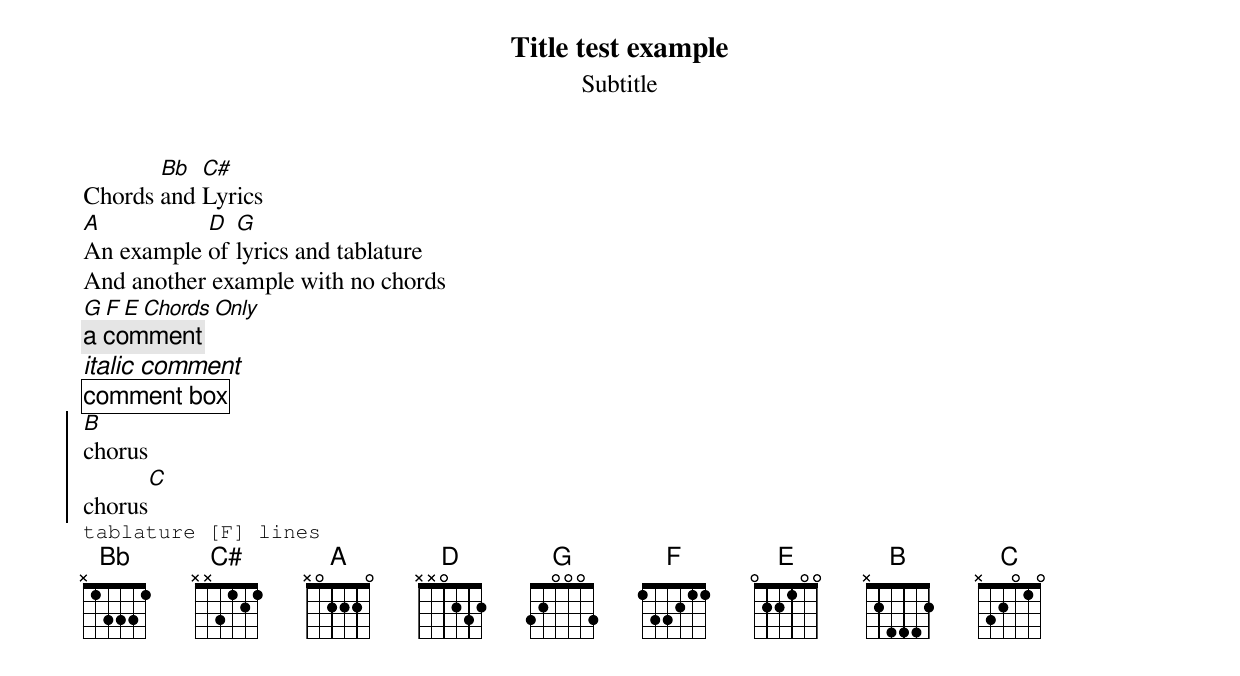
{Title: Title test example}
{Subtitle: Subtitle}
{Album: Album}
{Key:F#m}
Chords [Bb]and [C#]Lyrics
[A]An example [D]of [G]lyrics and tablature
And another example with no chords
[G][F][E][Chords][Only]
{Comment: a comment}
{Comment_italic: italic comment}
{Comment_box: comment box}
{start_of_chorus}
[B]chorus
chorus[C]
{end_of_chorus}
{start_of_tab}
tablature [F] lines
{end_of_tab}
